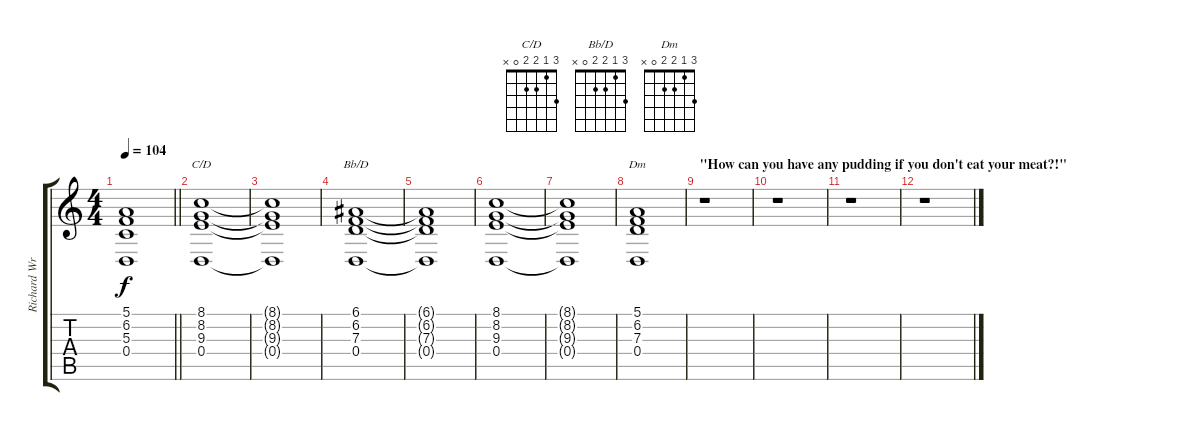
\track ("Richard Wright | Prophet-5 | Synthesize" "Richard Wr") {instrument synthstrings1}
\staff {score tabs}
\tuning (E4 B3 G3 D3 A2 E2) {hide}
\chord ("C/D" 3 1 2 2 0 x)
\chord ("Bb/D" 3 1 2 2 0 x)
\chord ("Dm" 3 1 2 2 0 x)
\ts (4 4)
\tempo 104
\clef g2
\barLineRight lightlight
\ks c
(5.1{t} 6.2{t} 5.3{t} 0.4{t}).1{dy f} |
(8.1 8.2 9.3 0.4).1{ch "C/D"} |
(8.1{t} 8.2{t} 9.3{t} 0.4{t}).1 |
(6.1 6.2 7.3 0.4).1{ch "Bb/D"} |
(6.1{t} 6.2{t} 7.3{t} 0.4{t}).1 |
(8.1 8.2 9.3 0.4).1 |
(8.1{t} 8.2{t} 9.3{t} 0.4{t}).1 |
(5.1 6.2 7.3 0.4).1{ch "Dm"} |
\section ("" "\"How can you have any pudding if you don't eat your meat?!\"")
r.1 |
r.1 |
r.1 |
r.1
